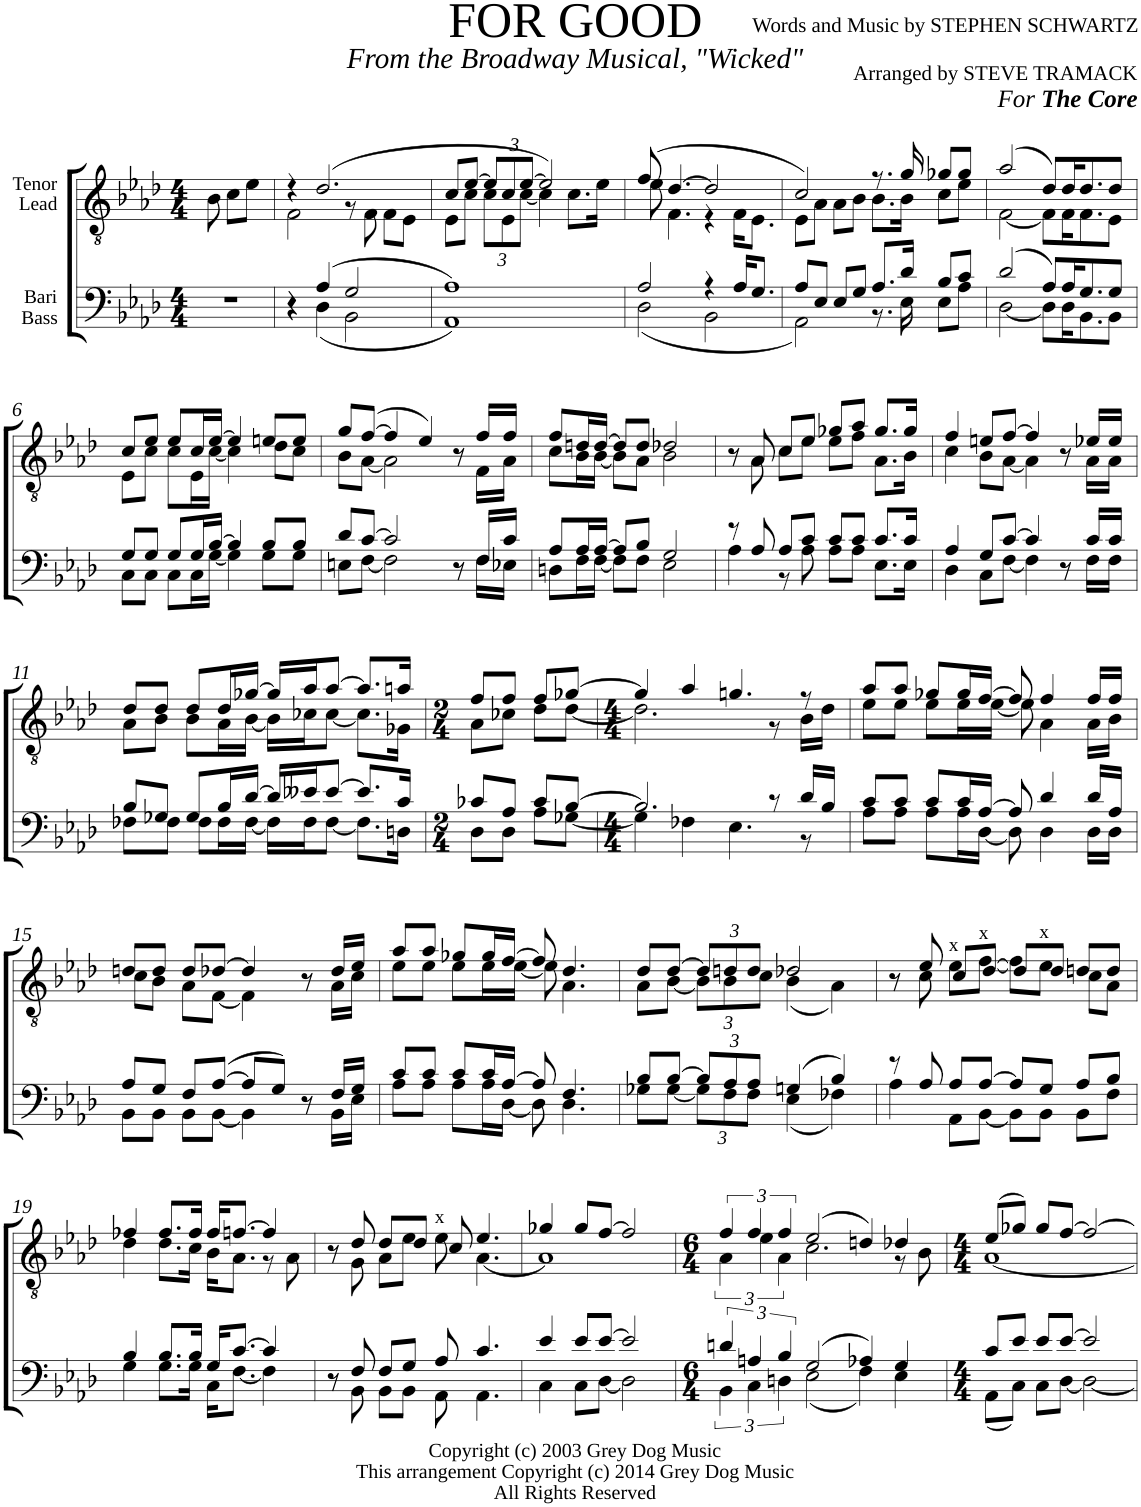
**kern	**kern
*part2	*part1
*staff2	*staff1
*I"Bari  Bass	*I"Tenor Lead
*clefF4	*clefGv2
*Trd8c14	*Trd8c14
*k[b-e-a-d-]	*k[b-e-a-d-]
*A-:	*A-:
*M4/4	*M4/4
=	=
*	*^
1r	1ryy	8B-\
.	.	8c\L
.	.	8e-\J
.	.	2ryy
.	.	8ryy
=1	=1	=1
*^	*	*
4r	4r	4r	2F\
(4A-/	(4D-\	(2.d-/	.
2G/	2BB-\	.	8r
.	.	.	8F\
.	.	.	8F\L
.	.	.	8E-\J
=2	=2	=2	=2
1A-)	1AA-)	8c/L	8E-\L
.	.	[8e-/J	8c\J
*	*	*Xbrackettup	*
.	.	12e-/L]	12c\L
.	.	12c/	12E-\
.	.	[12e-/J	[12c\J
.	.	2e-/])	4c\]
.	.	.	8.c\L
.	.	.	16e-\Jk
=3	=3	=3	=3
2A-/	(2D-\	(8f/	8e-\
.	.	[4.d-/	4.F\
4r	2BB-\	2d-/]	4r
16A-/KL	.	.	16F\KL
8.G/J	.	.	8.E-\J
=4	=4	=4	=4
8A-/L	2AA-\)	2c/)	8E-\L
8E-/J	.	.	8A-\J
8E-/L	.	.	8A-\L
8G/J	.	.	8B-\J
8.A-/L	8.r	8.r	8.B-\L
16d-/Jk	16E-\	16g/	16B-\Jk
8B-/L	8E-\L	8g-X/L	8c\L
8c/J	8A-\J	8g-/J	8e-\J
=5	=5	=5	=5
(2d-/	[2D-\	(2a-/	[2F\
8A-/L)	8D-\L]	8d-/L)	8F\L]
16A-/K	16D-\K	16d-/K	16F\K
8.G/	8.BB-\	8.d-/	8.F\
8G/J	8BB-\J	8d-/J	8E-\J
!!LO:LB:g=z	!!
=6	=6	=6	=6
8G/L	8C\L	8c/L	8E-\L
8G/J	8C\J	8e-/J	8c\J
8G/L	8C\L	8e-/L	8c\L
16G/L	16C\L	16c/L	16E-\L
[16B-/JJ	[16G\JJ	[16e-/JJ	[16c\JJ
4B-/]	4G\]	4e-/]	4c\]
8B-/L	8G\L	8en/L	8d-\L
8B-/J	8G\J	8e/J	8c\J
=7	=7	=7	=7
8d-/L	8En\L	8g/L	8B-\L
[8c/J	[8F\J	([8f/J	[8A-\J
2c/]	2F\]	4f/]	2A-\]
.	.	4e-/)	.
8r	8r	8r	8r
16F/LL	16F\LL	16f/LL	16F\LL
16c/JJ	16E-X\JJ	16f/JJ	16A-\JJ
=8	=8	=8	=8
8A-/L	8Dn\L	8f/L	8c\L
16A-/L	16F\L	16dn/L	16B-\L
[16A-/JJ	[16F\JJ	[16d/JJ	[16B-\JJ
8A-/L]	8F\L]	8d/L]	8B-\L]
8B-/J	8F\J	8d/J	8A-\J
2G/	2E-\	2d-X/	2B-\
=9	=9	=9	=9
8r	4A-\	8r	8r
8A-/	.	8A-/	8A-\
8A-/L	8r	8c/L	8c\L
8c/J	8A-\	8e-/J	8e-\J
8c/L	8A-\L	8g-X/L	8e-\L
8c/J	8A-\J	8a-/J	8f\J
8.c/L	8.E-\L	8.g-/L	8.A-\L
16c/Jk	16E-\Jk	16g-/Jk	16B-\Jk
=10	=10	=10	=10
4A-/	4D-\	4f/	4c\
8G/L	8C\L	8en/L	8B-\L
[8c/J	[8F\J	[8f/J	[8A-\J
4c/]	4F\]	4f/]	4A-\]
8r	8r	8r	8r
16c/LL	16F\LL	16e-X/LL	16A-\LL
16c/JJ	16F\JJ	16e-/JJ	16A-\JJ
!!LO:LB:g=z	!!
=11	=11	=11	=11
8B-/L	8F-X\L	8d-/L	8A-\L
8G-X/J	8F-\J	8d-/J	8B-\J
8G-/L	8F-\L	8d-/L	8B-\L
16B-/L	16F-\L	16d-/L	16A-\L
[16d-/JJ	[16F-\JJ	[16g-X/JJ	[16B-\JJ
16d-/LL]	16F-\LL]	16g-/LL]	16B-\LL]
16e--X/J	16F-\J	16a-/J	16c-X\J
[8e--/J	[8F-\J	[8a-/J	[8c-\J
8.e--/L]	8.F-\L]	8.a-/L]	8.c-\L]
16c/Jk	16Dn\Jk	16an/Jk	16G-X\Jk
=12	=12	=12	=12
*M2/4	*	*M2/4	*
8c-X/L	8D-\L	8f/L	8A-\L
8A-/J	8D-\J	8f/J	8c-X\J
8c-/L	8A-\L	8f/L	8d-\L
[8B-/J	[8G-X\J	[8g-X/J	[8d-\J
=13	=13	=13	=13
*M4/4	*	*M4/4	*
2.B-/]	4G-\]	4g-/]	2.d-\]
.	4F-X\	4a-/	.
.	4.E-\	4.gn/	.
8r	.	.	8r
16d-/LL	8r	8r	16B-\LL
16B-/JJ	.	.	16d-\JJ
=14	=14	=14	=14
8c/L	8A-\L	8a-/L	8e-\L
8c/J	8A-\J	8a-/J	8e-\J
8c/L	8A-\L	8g-X/L	8e-\L
16c/L	16A-\L	16g-/L	16e-\L
[16A-/JJ	[16D-\JJ	[16f/JJ	[16e-\JJ
8A-/]	8D-\]	8f/]	8e-\]
4d-/	4D-\	4f/	4A-\
16d-/LL	16D-\LL	16f/LL	16A-\LL
16A-/JJ	16D-\JJ	16f/JJ	16B-\JJ
!!LO:LB:g=z	!!
=15	=15	=15	=15
8A-/L	8BB-\L	8dn/L	8c\L
8G/J	8BB-\J	8d/J	8B-\J
8F/L	8BB-\L	8d/L	8A-\L
([8A-/J	[8BB-\J	[8d-X/J	[8F\J
8A-/L]	4BB-\]	4d-/]	4F\]
8G/J)	.	.	.
8r	8r	8r	8r
16F/LL	16BB-\LL	16d-/LL	16A-\LL
16G/JJ	16E-\JJ	16e-/JJ	16c\JJ
=16	=16	=16	=16
8c/L	8A-\L	8a-/L	8e-\L
8c/J	8A-\J	8a-/J	8e-\J
8c/L	8A-\L	8g-X/L	8e-\L
16c/L	16A-\L	16g-/L	16e-\L
[16A-/JJ	[16D-\JJ	[16f/JJ	[16e-\JJ
8A-/]	8D-\]	8f/]	8e-\]
4.F/	4.D-\	4.d-/	4.A-\
=17	=17	=17	=17
8B-/L	8G-X\L	8d-/L	8A-\L
[8B-/J	[8G-\J	[8d-/J	[8B-\J
*Xbrackettup	*	*	*
12B-/L]	12G-\L]	12d-/L]	12B-\L]
12A-/	12F\	12dn/	12B-\
12A-/J	12F\J	12d/J	12c\J
(4Gn/	(4E-\	2d-X/	(4B-\
4B-/)	4F-X\)	.	4A-\)
=18	=18	=18	=18
8r	4A-\	8r	8r
8A-/	.	8e-/	8c\
!	!	!LO:TX:a:t=x	!
8A-/L	8AA-\L	8c/L	8e-\L
!	!	!LO:TX:a:t=x	!
[8A-/J	[8BB-\J	[8d-/J	[8f\J
8A-/L]	8BB-\L]	8d-/L]	8f\L]
!	!	!LO:TX:a:t=x	!
8G/J	8BB-\J	8d-/J	8e-\J
8A-/L	8BB-\L	8dn/L	8c\L
8B-/J	8F\J	8d/J	8A-\J
!!LO:LB:g=z	!!
=19	=19	=19	=19
4B-/	4G\	4f-X/	4d-\
8.B-/L	8.G\L	8.f-/L	8.d-\L
16B-/Jk	16G\Jk	16f-/Jk	16c\Jk
16G/KL	16C\KL	16f-/KL	16B-\KL
[8.c/J	[8.F\J	[8.fn/J	8.A-\J
4c/]	4F\]	4f/]	8r
.	.	.	8A-\
=20	=20	=20	=20
8r	8r	8r	8r
8F/	8BB-\	8d-/	8G\
8F/L	8BB-\L	8d-/L	8A-\L
8G/J	8BB-\J	8d-/J	8e-\J
!	!	!LO:TX:a:t=x	!
8A-/	8AA-\	8c/	8e-\
4.c/	4.AA-\	4.e-/	[4.A-\
=21	=21	=21	=21
4e-/	4C\	4g-X/	1A-]
8e-/L	8C\L	8g-/L	.
[8e-/J	[8D-\J	[8f/J	.
2e-/]	2D-\]	2f/]	.
=22	=22	=22	=22
*M6/4	*	*M6/4	*
*brackettup	*	*brackettup	*
6dn/	6BB-\	6f/	6A-\
6An/	6C\	6f/	6e-\
6B-/	6Dn\	6f/	6A-\
(2G/	(2E-\	(2e-/	2.c\
4A-X/)	4F\)	4dn/)	.
4G/	4E-\	4d-X/	8r
.	.	.	8B-\
=23	=23	=23	=23
*M4/4	*	*M4/4	*
8c/L	(8AA-\L	(8e-/L	[1A-
8e-/J	8C\J)	8g-X/J)	.
8e-/L	8C\L	8g-/L	.
[8e-/J	[8D-\J	[8f/J	.
2e-/]	2D-\_	2f/_	.
*v	*v	*	*
*	*v	*v
=	=
*-	*-
